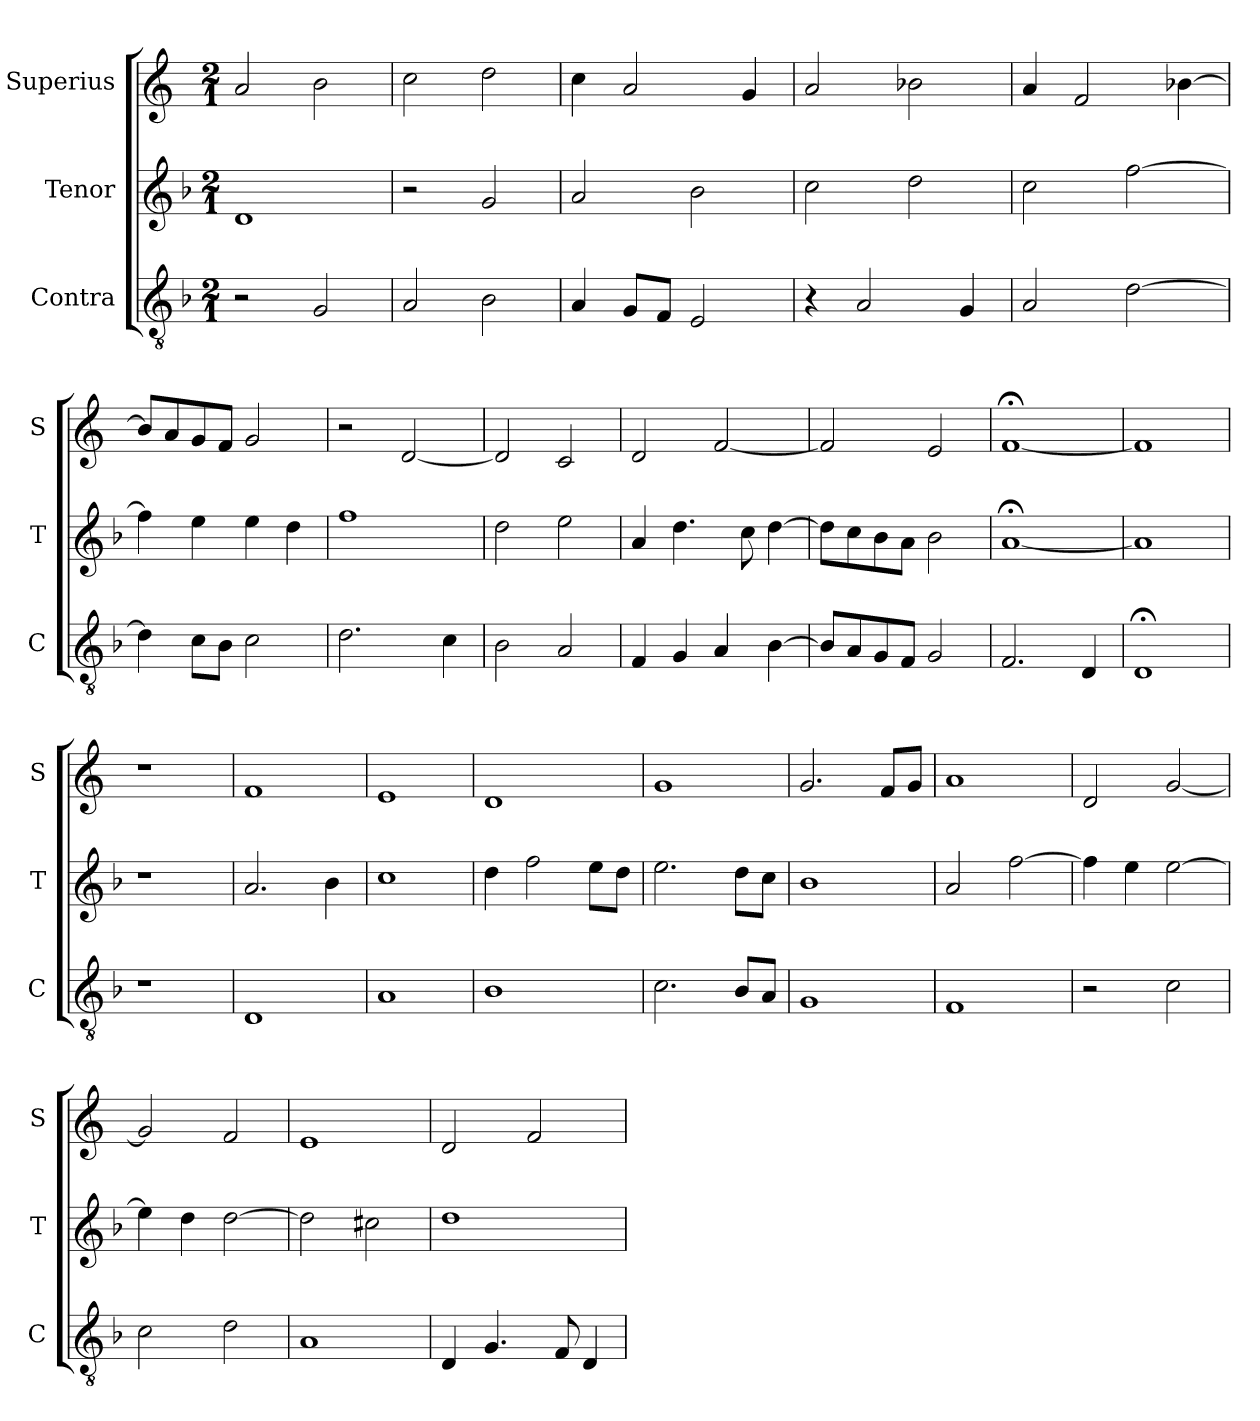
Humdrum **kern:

**kern	**kern	**kern
*part3	*part2	*part1
*staff3	*staff2	*staff1
*I"Contra	*I"Tenor	*I"Superius
*I'C	*I'T	*I'S
*clefGv2	*clefG2	*clefG2
*k[b-]	*k[b-]	*k[]
*M2/1	*M2/1	*M2/1
=	=	=
2r	1d	2a/
2G/	.	2b\
=	=	=
2A/	2r	2cc\
2B-\	2g/	2dd\
=	=	=
4A/	2a/	4cc\
8G/L	.	2a/
8F/J	.	.
2E/	2b-\	.
.	.	4g/
=	=	=
4r	2cc\	2a/
2A/	.	.
.	2dd\	2b-X\
4G/	.	.
=	=	=
2A/	2cc\	4a/
.	.	2f/
[2d\	[2ff\	.
.	.	[4b-X\
=	=	=
4d\]	4ff\]	8b-/L]
.	.	8a/
8c\L	4ee\	8g/
8B-\J	.	8f/J
2c\	4ee\	2g/
.	4dd\	.
=	=	=
2.d\	1ff	2r
.	.	[2d/
4c\	.	.
=	=	=
2B-\	2dd\	2d/]
2A/	2ee\	2c/
=	=	=
4F/	4a/	2d/
4G/	4.dd\	.
4A/	.	[2f/
.	8cc\	.
[4B-\	[4dd\	.
=	=	=
8B-/L]	8dd\L]	2f/]
8A/	8cc\	.
8G/	8b-\	.
8F/J	8a\J	.
2G/	2b-\	2e/
=	=	=
2.F/	[1a;<	[1f;<
4D/	.	.
=	=	=
1D;<	1a]	1f]
=	=	=
1r	1r	1r
=	=	=
1D	2.a/	1f
.	4b-\	.
=	=	=
1A	1cc	1e
=	=	=
1B-	4dd\	1d
.	2ff\	.
.	8ee\L	.
.	8dd\J	.
=	=	=
2.c\	2.ee\	1g
8B-/L	8dd\L	.
8A/J	8cc\J	.
=	=	=
1G	1b-	2.g/
.	.	8f/L
.	.	8g/J
=	=	=
1F	2a/	1a
.	[2ff\	.
=	=	=
2r	4ff\]	2d/
.	4ee\	.
2c\	[2ee\	[2g/
=	=	=
2c\	4ee\]	2g/]
.	4dd\	.
2d\	[2dd\	2f/
=	=	=
1A	2dd\]	1e
.	2cc#X\	.
=	=	=
4D/	1dd	2d/
4.G/	.	.
.	.	2f/
8F/	.	.
4D/	.	.
=	=	=
*-	*-	*-
